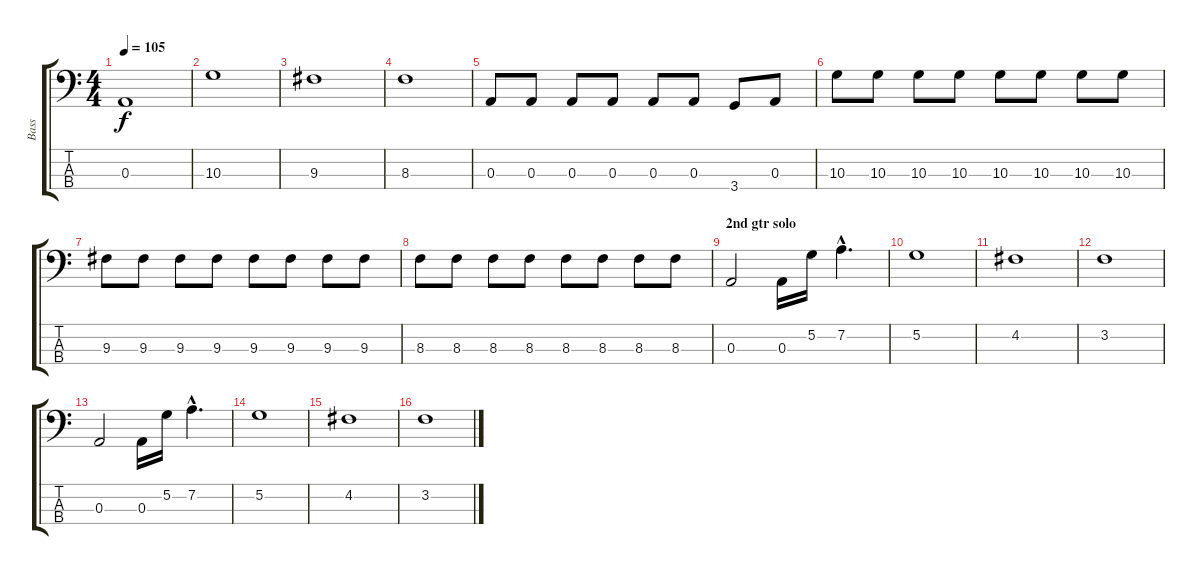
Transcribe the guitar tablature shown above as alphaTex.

\track ("Bass" "Bass") {instrument electricbasspick}
\staff {score tabs}
\tuning (G2 D2 A1 E1) {hide}
\ts (4 4)
\tempo 105
\clef f4
\ks c
0.3.1{dy f} |
10.3.1 |
9.3.1 |
8.3.1 |
0.3.8 0.3.8 0.3.8 0.3.8 0.3.8 0.3.8 3.4.8 0.3.8 |
10.3.8 10.3.8 10.3.8 10.3.8 10.3.8 10.3.8 10.3.8 10.3.8 |
9.3.8 9.3.8 9.3.8 9.3.8 9.3.8 9.3.8 9.3.8 9.3.8 |
8.3.8 8.3.8 8.3.8 8.3.8 8.3.8 8.3.8 8.3.8 8.3.8 |
\section ("" "2nd gtr solo")
0.3.2 0.3.16 5.2.16 7.2{hac}.4{d} |
5.2.1 |
4.2.1 |
3.2.1 |
0.3.2 0.3.16 5.2.16 7.2{hac}.4{d} |
5.2.1 |
4.2.1 |
3.2.1
